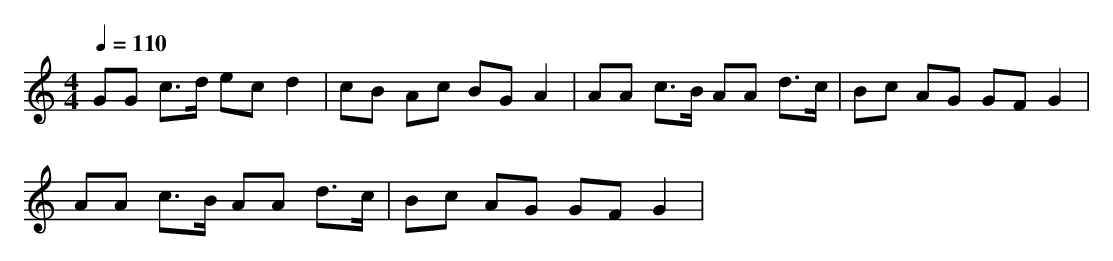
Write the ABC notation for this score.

X:1
T:
M: 4/4
L: 1/8
Q:1/4=110
K:C % 0 sharps
GG c>d ec d2|cB Ac BG A2|AA c>B AA d>c|Bc AG GF G2|
AA c>B AA d>c|Bc AG GF G2|
